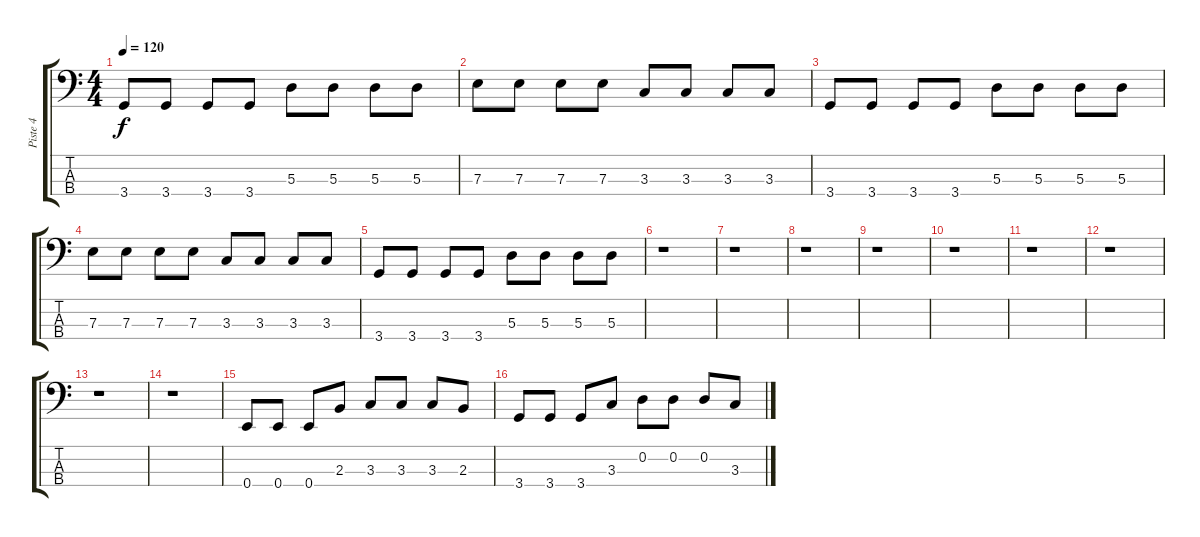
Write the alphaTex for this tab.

\track ("Piste 4" "Piste 4") {instrument electricbassfinger}
\staff {score tabs}
\tuning (G2 D2 A1 E1) {hide}
\ts (4 4)
\tempo 120
\clef f4
\ks c
3.4.8{dy f} 3.4.8 3.4.8 3.4.8 5.3.8 5.3.8 5.3.8 5.3.8 |
7.3.8 7.3.8 7.3.8 7.3.8 3.3.8 3.3.8 3.3.8 3.3.8 |
3.4.8 3.4.8 3.4.8 3.4.8 5.3.8 5.3.8 5.3.8 5.3.8 |
7.3.8 7.3.8 7.3.8 7.3.8 3.3.8 3.3.8 3.3.8 3.3.8 |
3.4.8 3.4.8 3.4.8 3.4.8 5.3.8 5.3.8 5.3.8 5.3.8 |
r.1 |
r.1 |
r.1 |
r.1 |
r.1 |
r.1 |
r.1 |
r.1 |
r.1 |
0.4.8 0.4.8 0.4.8 2.3.8 3.3.8 3.3.8 3.3.8 2.3.8 |
3.4.8 3.4.8 3.4.8 3.3.8 0.2.8 0.2.8 0.2.8 3.3.8
